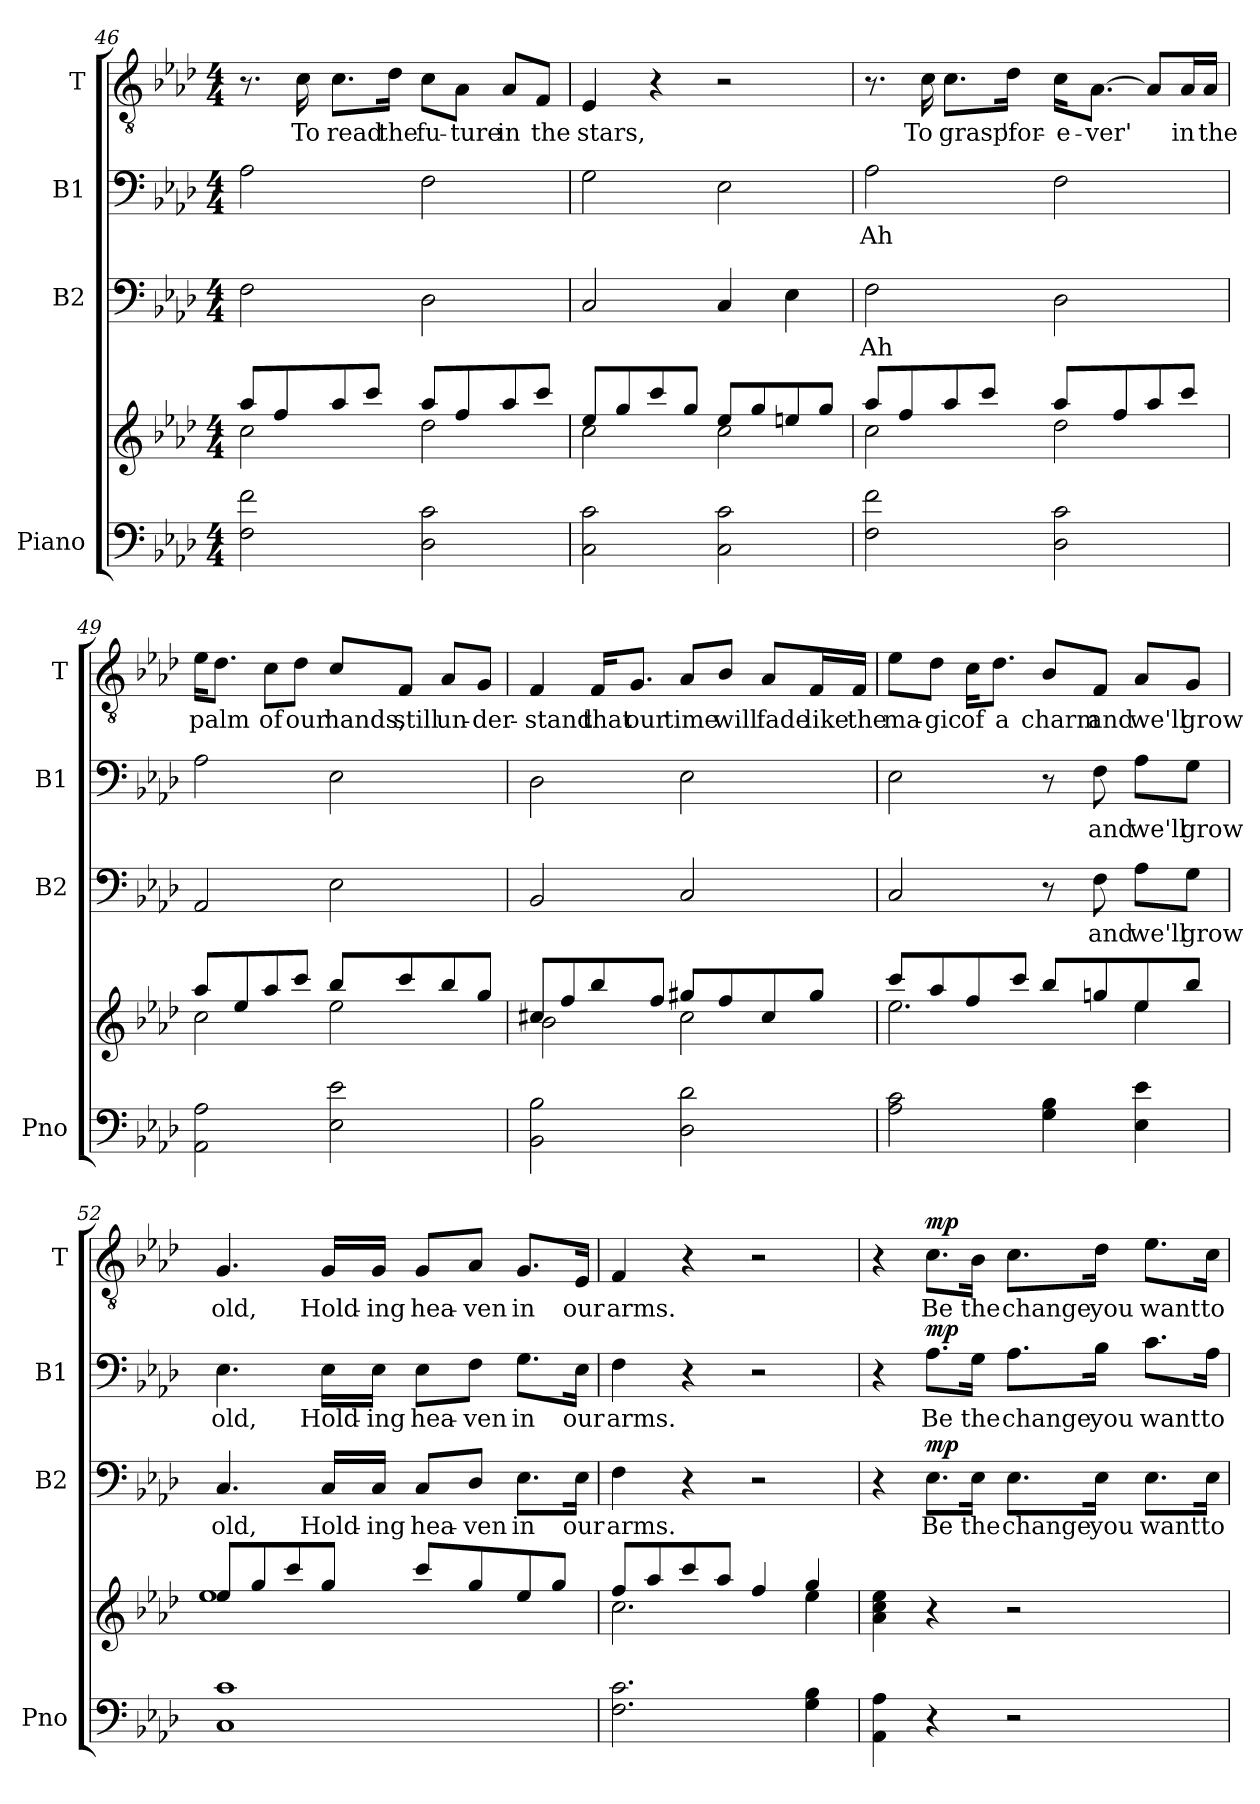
**kern	**kern	**dynam	**kern	**text	**dynam	**kern	**text	**dynam	**kern	**text	**dynam
*part4	*part4	*part4	*part3	*part3	*part3	*part2	*part2	*part2	*part1	*part1	*part1
*staff5	*staff4	*staff4/5	*staff3	*staff3	*staff3	*staff2	*staff2	*staff2	*staff1	*staff1	*staff1
*I"Piano	*	*	*I"B2	*	*	*I"B1	*	*	*I"T	*	*
*I'Pno	*	*	*I'B2	*	*	*I'B1	*	*	*I'T	*	*
*clefF4	*clefG2	*	*clefF4	*	*	*clefF4	*	*	*clefGv2	*	*
*k[b-e-a-d-]	*k[b-e-a-d-]	*	*k[b-e-a-d-]	*	*	*k[b-e-a-d-]	*	*	*k[b-e-a-d-]	*	*
*A-:	*A-:	*	*A-:	*	*	*A-:	*	*	*A-:	*	*
*M4/4	*M4/4	*	*M4/4	*	*	*M4/4	*	*	*M4/4	*	*
=46	=46	=46	=46	=46	=46	=46	=46	=46	=46	=46	=46
*	*^	*	*	*	*	*	*	*	*	*	*
2F 2f	8aa-L	2cc	.	2F	.	.	2A-	.	.	8.r	.	.
.	8ff	.	.	.	.	.	.	.	.	.	.	.
.	.	.	.	.	.	.	.	.	.	16c	To	.
.	8aa-	.	.	.	.	.	.	.	.	8.cL	read	.
.	8cccJ	.	.	.	.	.	.	.	.	.	.	.
.	.	.	.	.	.	.	.	.	.	16d-Jk	the	.
2D- 2c	8aa-L	2dd-	.	2D-	.	.	2F	.	.	8cL	fu-	.
.	8ff	.	.	.	.	.	.	.	.	8A-J	-ture	.
.	8aa-	.	.	.	.	.	.	.	.	8A-L	in	.
.	8cccJ	.	.	.	.	.	.	.	.	8FJ	the	.
=47	=47	=47	=47	=47	=47	=47	=47	=47	=47	=47	=47	=47
2C 2c	8ee-L	2cc	.	2C	.	.	2G	.	.	4E-	stars,	.
.	8gg	.	.	.	.	.	.	.	.	.	.	.
.	8ccc	.	.	.	.	.	.	.	.	4r	.	.
.	8ggJ	.	.	.	.	.	.	.	.	.	.	.
2C 2c	8ee-L	2cc	.	4C	.	.	2E-	.	.	2r	.	.
.	8gg	.	.	.	.	.	.	.	.	.	.	.
.	8een	.	.	4E-	.	.	.	.	.	.	.	.
.	8ggJ	.	.	.	.	.	.	.	.	.	.	.
=48	=48	=48	=48	=48	=48	=48	=48	=48	=48	=48	=48	=48
2F 2f	8aa-L	2cc	.	2F	Ah	.	2A-	Ah	.	8.r	.	.
.	8ff	.	.	.	.	.	.	.	.	.	.	.
.	.	.	.	.	.	.	.	.	.	16c	To	.
.	8aa-	.	.	.	.	.	.	.	.	8.cL	grasp	.
.	8cccJ	.	.	.	.	.	.	.	.	.	.	.
.	.	.	.	.	.	.	.	.	.	16d-Jk	'for-	.
2D- 2c	8aa-L	2dd-	.	2D-	.	.	2F	.	.	16cKL	-e-	.
.	.	.	.	.	.	.	.	.	.	[8.A-J	-ver'	.
.	8ff	.	.	.	.	.	.	.	.	.	.	.
.	8aa-	.	.	.	.	.	.	.	.	8A-L]	.	.
.	8cccJ	.	.	.	.	.	.	.	.	16A-L	in	.
.	.	.	.	.	.	.	.	.	.	16A-JJ	the	.
=49	=49	=49	=49	=49	=49	=49	=49	=49	=49	=49	=49	=49
2AA- 2A-	8aa-L	2cc	.	2AA-	.	.	2A-	.	.	16e-KL	palm	.
.	.	.	.	.	.	.	.	.	.	8.d-J	.	.
.	8ee-	.	.	.	.	.	.	.	.	.	.	.
.	8aa-	.	.	.	.	.	.	.	.	8cL	of	.
.	8cccJ	.	.	.	.	.	.	.	.	8d-J	our	.
2E- 2e-	8bb-L	2ee-	.	2E-	.	.	2E-	.	.	8cL	hands,	.
.	8ccc	.	.	.	.	.	.	.	.	8FJ	still	.
.	8bb-	.	.	.	.	.	.	.	.	8A-L	un-	.
.	8ggJ	.	.	.	.	.	.	.	.	8GJ	-der-	.
=50	=50	=50	=50	=50	=50	=50	=50	=50	=50	=50	=50	=50
2BB- 2B-	8cc#XL	2b-	.	2BB-	.	.	2D-	.	.	4F	-stand	.
.	8ff	.	.	.	.	.	.	.	.	.	.	.
.	8bb-	.	.	.	.	.	.	.	.	16FKL	that	.
.	.	.	.	.	.	.	.	.	.	8.GJ	our	.
.	8ffJ	.	.	.	.	.	.	.	.	.	.	.
2D- 2d-	8gg#XL	2cc#	.	2C	.	.	2E-	.	.	8A-L	time	.
.	8ff	.	.	.	.	.	.	.	.	8B-J	will	.
.	8cc#	.	.	.	.	.	.	.	.	8A-L	fade	.
.	8gg#J	.	.	.	.	.	.	.	.	16FL	like	.
.	.	.	.	.	.	.	.	.	.	16FJJ	the	.
=51	=51	=51	=51	=51	=51	=51	=51	=51	=51	=51	=51	=51
2A- 2c	8cccL	2.ee-	.	2C	.	.	2E-	.	.	8e-L	ma-	.
.	8aa-	.	.	.	.	.	.	.	.	8d-J	-gic	.
.	8ff	.	.	.	.	.	.	.	.	16cKL	of	.
.	.	.	.	.	.	.	.	.	.	8.d-J	a	.
.	8cccJ	.	.	.	.	.	.	.	.	.	.	.
4G 4B-	8bb-L	.	.	8r	.	.	8r	.	.	8B-L	charm	.
.	8ggn	.	.	8F	and	.	8F	and	.	8FJ	and	.
4E- 4e-	8ee-	4ee-	.	8A-L	we'll	.	8A-L	we'll	.	8A-L	we'll	.
.	8bb-J	.	.	8GJ	grow	.	8GJ	grow	.	8GJ	grow	.
=52	=52	=52	=52	=52	=52	=52	=52	=52	=52	=52	=52	=52
1C 1c	8ee-L	1ee-	.	4.C	old,	.	4.E-	old,	.	4.G	old,	.
.	8gg	.	.	.	.	.	.	.	.	.	.	.
.	8ccc	.	.	.	.	.	.	.	.	.	.	.
.	8ggJ	.	.	16CLL	Hold-	.	16E-LL	Hold-	.	16GLL	Hold-	.
.	.	.	.	16CJJ	-ing	.	16E-JJ	-ing	.	16GJJ	-ing	.
.	8cccL	.	.	8CL	hea-	.	8E-L	hea-	.	8GL	hea-	.
.	8gg	.	.	8D-J	-ven	.	8FJ	-ven	.	8A-J	-ven	.
.	8ee-	.	.	8.E-L	in	.	8.GL	in	.	8.GL	in	.
.	8ggJ	.	.	.	.	.	.	.	.	.	.	.
.	.	.	.	16E-Jk	our	.	16E-Jk	our	.	16E-Jk	our	.
=53	=53	=53	=53	=53	=53	=53	=53	=53	=53	=53	=53	=53
2.F 2.c	8ffL	2.cc	.	4F	arms.	.	4F	arms.	.	4F	arms.	.
.	8aa-	.	.	.	.	.	.	.	.	.	.	.
.	8ccc	.	.	4r	.	.	4r	.	.	4r	.	.
.	8aa-J	.	.	.	.	.	.	.	.	.	.	.
.	4ff	.	.	2r	.	.	2r	.	.	2r	.	.
4G 4B-	4gg	4ee-	.	.	.	.	.	.	.	.	.	.
=54	=54	=54	=54	=54	=54	=54	=54	=54	=54	=54	=54	=54
!	!	!	!LO:DY:b=2	!	!	!	!	!	!	!	!	!
!	!	!	!LO:DY:n=1:b	!	!	!	!	!	!	!	!	!
*	*v	*v	*	*	*	*	*	*	*	*	*	*
4AA- 4A-	4a- 4cc 4ee-	mp mp	4r	.	.	4r	.	.	4r	.	.
!	!	!	!	!	!LO:DY:a	!	!	!LO:DY:a	!	!	!LO:DY:a
4r	4r	.	8.E-L	Be	mp	8.A-L	Be	mp	8.cL	Be	mp
.	.	.	16E-Jk	the	.	16GJk	the	.	16B-Jk	the	.
2r	2r	.	8.E-L	change	.	8.A-L	change	.	8.cL	change	.
.	.	.	16E-Jk	you	.	16B-Jk	you	.	16d-Jk	you	.
.	.	.	8.E-L	want	.	8.cL	want	.	8.e-L	want	.
.	.	.	16E-Jk	to	.	16A-Jk	to	.	16cJk	to	.
=	=	=	=	=	=	=	=	=	=	=	=
*-	*-	*-	*-	*-	*-	*-	*-	*-	*-	*-	*-
